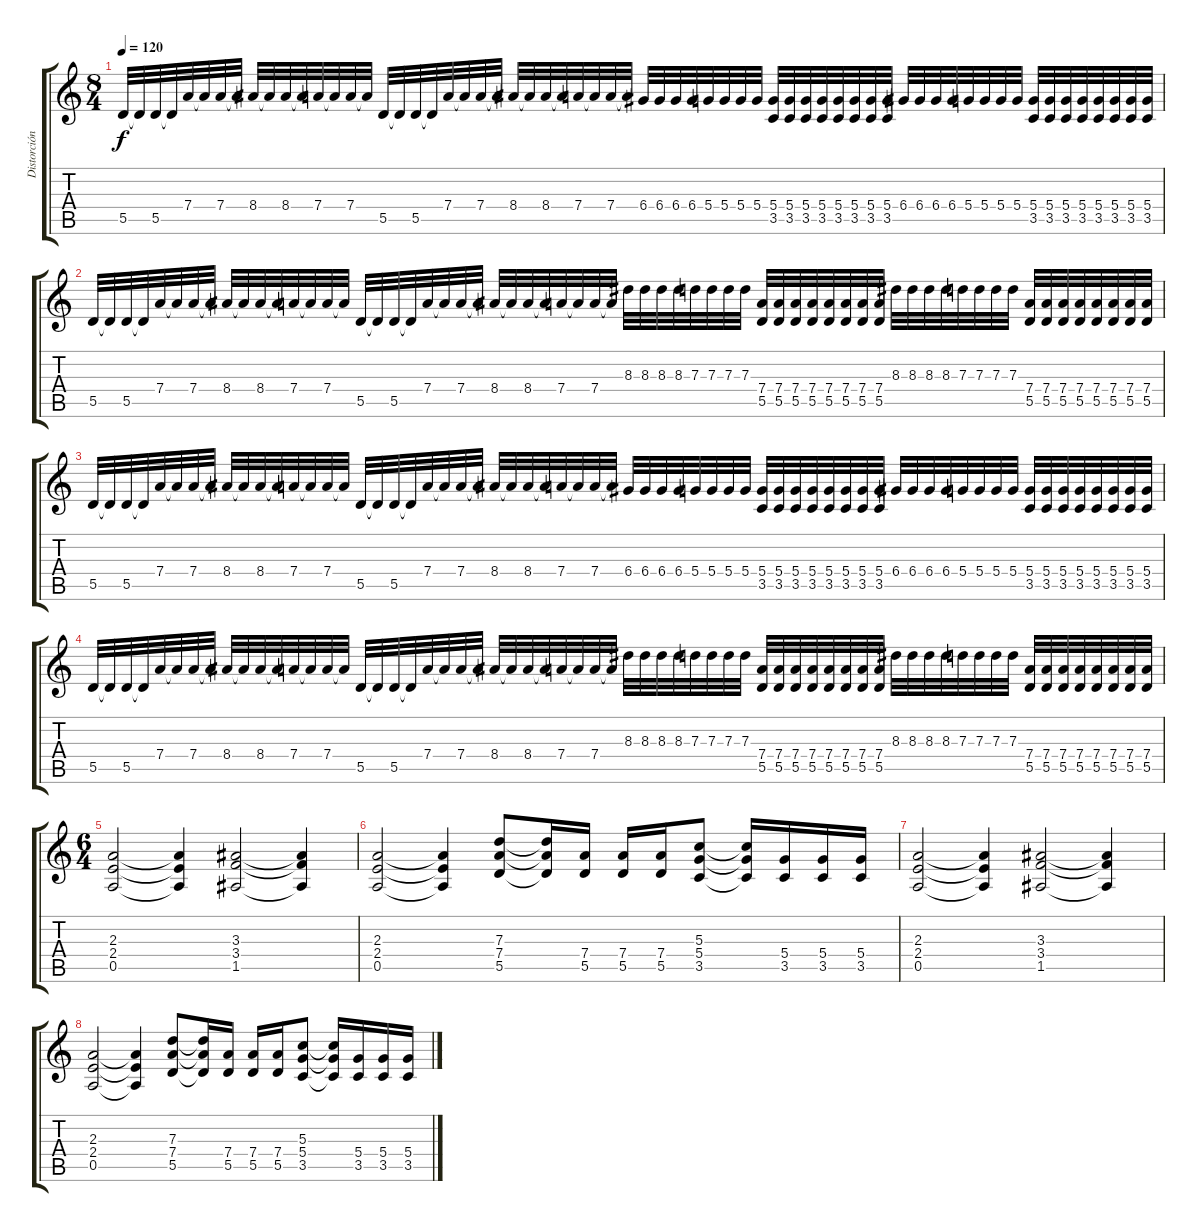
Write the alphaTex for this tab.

\track ("Distorción (Acompañamiento)" "Distorción") {instrument distortionguitar}
\staff {score tabs}
\tuning (E4 B3 G3 D3 A2 E2) {hide}
\ts (8 4)
\tempo 120
\clef g2
\ks c
5.5.32{dy f} 5.5{t}.32 5.5.32 5.5{t}.32 7.4.32 7.4{t}.32 7.4.32 7.4{t}.32 8.4.32 8.4{t}.32 8.4.32 8.4{t}.32 7.4.32 7.4{t}.32 7.4.32 7.4{t}.32 5.5.32 5.5{t}.32 5.5.32 5.5{t}.32 7.4.32 7.4{t}.32 7.4.32 7.4{t}.32 8.4.32 8.4{t}.32 8.4.32 8.4{t}.32 7.4.32 7.4{t}.32 7.4.32 7.4{t}.32 6.4.32 6.4.32 6.4.32 6.4.32 5.4.32 5.4.32 5.4.32 5.4.32 (5.4 3.5).32 (5.4 3.5).32 (5.4 3.5).32 (5.4 3.5).32 (5.4 3.5).32 (5.4 3.5).32 (5.4 3.5).32 (5.4 3.5).32 6.4.32 6.4.32 6.4.32 6.4.32 5.4.32 5.4.32 5.4.32 5.4.32 (5.4 3.5).32 (5.4 3.5).32 (5.4 3.5).32 (5.4 3.5).32 (5.4 3.5).32 (5.4 3.5).32 (5.4 3.5).32 (5.4 3.5).32 |
5.5.32 5.5{t}.32 5.5.32 5.5{t}.32 7.4.32 7.4{t}.32 7.4.32 7.4{t}.32 8.4.32 8.4{t}.32 8.4.32 8.4{t}.32 7.4.32 7.4{t}.32 7.4.32 7.4{t}.32 5.5.32 5.5{t}.32 5.5.32 5.5{t}.32 7.4.32 7.4{t}.32 7.4.32 7.4{t}.32 8.4.32 8.4{t}.32 8.4.32 8.4{t}.32 7.4.32 7.4{t}.32 7.4.32 7.4{t}.32 8.3.32 8.3.32 8.3.32 8.3.32 7.3.32 7.3.32 7.3.32 7.3.32 (7.4 5.5).32 (7.4 5.5).32 (7.4 5.5).32 (7.4 5.5).32 (7.4 5.5).32 (7.4 5.5).32 (7.4 5.5).32 (7.4 5.5).32 8.3.32 8.3.32 8.3.32 8.3.32 7.3.32 7.3.32 7.3.32 7.3.32 (7.4 5.5).32 (7.4 5.5).32 (7.4 5.5).32 (7.4 5.5).32 (7.4 5.5).32 (7.4 5.5).32 (7.4 5.5).32 (7.4 5.5).32 |
5.5.32 5.5{t}.32 5.5.32 5.5{t}.32 7.4.32 7.4{t}.32 7.4.32 7.4{t}.32 8.4.32 8.4{t}.32 8.4.32 8.4{t}.32 7.4.32 7.4{t}.32 7.4.32 7.4{t}.32 5.5.32 5.5{t}.32 5.5.32 5.5{t}.32 7.4.32 7.4{t}.32 7.4.32 7.4{t}.32 8.4.32 8.4{t}.32 8.4.32 8.4{t}.32 7.4.32 7.4{t}.32 7.4.32 7.4{t}.32 6.4.32 6.4.32 6.4.32 6.4.32 5.4.32 5.4.32 5.4.32 5.4.32 (5.4 3.5).32 (5.4 3.5).32 (5.4 3.5).32 (5.4 3.5).32 (5.4 3.5).32 (5.4 3.5).32 (5.4 3.5).32 (5.4 3.5).32 6.4.32 6.4.32 6.4.32 6.4.32 5.4.32 5.4.32 5.4.32 5.4.32 (5.4 3.5).32 (5.4 3.5).32 (5.4 3.5).32 (5.4 3.5).32 (5.4 3.5).32 (5.4 3.5).32 (5.4 3.5).32 (5.4 3.5).32 |
5.5.32 5.5{t}.32 5.5.32 5.5{t}.32 7.4.32 7.4{t}.32 7.4.32 7.4{t}.32 8.4.32 8.4{t}.32 8.4.32 8.4{t}.32 7.4.32 7.4{t}.32 7.4.32 7.4{t}.32 5.5.32 5.5{t}.32 5.5.32 5.5{t}.32 7.4.32 7.4{t}.32 7.4.32 7.4{t}.32 8.4.32 8.4{t}.32 8.4.32 8.4{t}.32 7.4.32 7.4{t}.32 7.4.32 7.4{t}.32 8.3.32 8.3.32 8.3.32 8.3.32 7.3.32 7.3.32 7.3.32 7.3.32 (7.4 5.5).32 (7.4 5.5).32 (7.4 5.5).32 (7.4 5.5).32 (7.4 5.5).32 (7.4 5.5).32 (7.4 5.5).32 (7.4 5.5).32 8.3.32 8.3.32 8.3.32 8.3.32 7.3.32 7.3.32 7.3.32 7.3.32 (7.4 5.5).32 (7.4 5.5).32 (7.4 5.5).32 (7.4 5.5).32 (7.4 5.5).32 (7.4 5.5).32 (7.4 5.5).32 (7.4 5.5).32 |
\ts (6 4)
(2.3 2.4 0.5).2 (2.3{t} 2.4{t} 0.5{t}).4 (3.3 3.4 1.5).2 (3.3{t} 3.4{t} 1.5{t}).4 |
(2.3 2.4 0.5).2 (2.3{t} 2.4{t} 0.5{t}).4 (7.3 7.4 5.5).8 (7.3{t} 7.4{t} 5.5{t}).16 (7.4 5.5).16 (7.4 5.5).16 (7.4 5.5).16 (5.3 5.4 3.5).8 (5.3{t} 5.4{t} 3.5{t}).16 (5.4 3.5).16 (5.4 3.5).16 (5.4 3.5).16 |
(2.3 2.4 0.5).2 (2.3{t} 2.4{t} 0.5{t}).4 (3.3 3.4 1.5).2 (3.3{t} 3.4{t} 1.5{t}).4 |
(2.3 2.4 0.5).2 (2.3{t} 2.4{t} 0.5{t}).4 (7.3 7.4 5.5).8 (7.3{t} 7.4{t} 5.5{t}).16 (7.4 5.5).16 (7.4 5.5).16 (7.4 5.5).16 (5.3 5.4 3.5).8 (5.3{t} 5.4{t} 3.5{t}).16 (5.4 3.5).16 (5.4 3.5).16 (5.4 3.5).16
